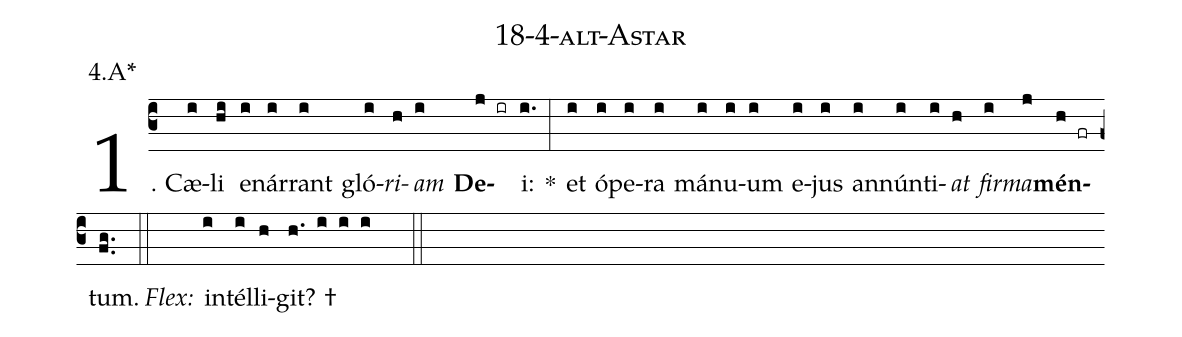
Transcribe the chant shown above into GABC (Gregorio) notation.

name: 18-4-alt-Astar;
annotation: 4.A*;
%%
(c3)1. Cæ(i)li(hi) e(i)nár(i)rant(i) gló(i)<i>ri</i>(h)<i>am</i>(i) <b>De</b>(j ir)i:(i.) *(:) et(i) ó(i)pe(i)ra(i) má(i)nu(i)um(i) e(i)jus(i) an(i)nún(i)ti(i)<i>at</i>(h) <i>fir</i>(i)<i>ma</i>(j)<b>mén</b>(h fr)tum.(fg..) (::)
<i>Flex:</i>()  in(i)tél(i)li(h)git? †(h. i i i  ::)
